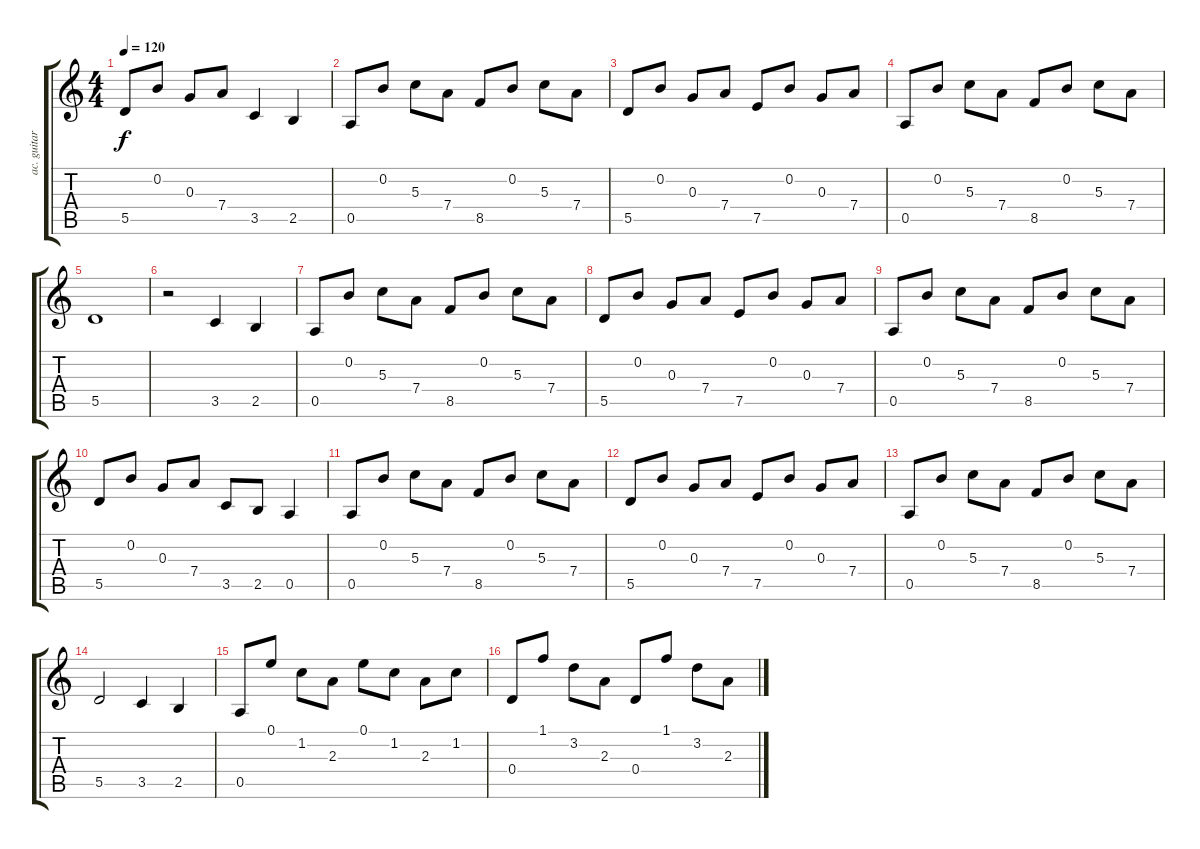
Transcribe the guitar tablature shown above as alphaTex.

\track ("ac. guitar1" "ac. guitar") {instrument acousticguitarsteel}
\staff {score tabs}
\tuning (E4 B3 G3 D3 A2 E2) {hide}
\ts (4 4)
\tempo 120
\clef g2
\ks c
5.5.8{dy f} 0.2.8 0.3.8 7.4.8 3.5.4 2.5.4 |
0.5.8 0.2.8 5.3.8 7.4.8 8.5.8 0.2.8 5.3.8 7.4.8 |
5.5.8 0.2.8 0.3.8 7.4.8 7.5.8 0.2.8 0.3.8 7.4.8 |
0.5.8 0.2.8 5.3.8 7.4.8 8.5.8 0.2.8 5.3.8 7.4.8 |
5.5.1 |
r.2 3.5.4 2.5.4 |
0.5.8 0.2.8 5.3.8 7.4.8 8.5.8 0.2.8 5.3.8 7.4.8 |
5.5.8 0.2.8 0.3.8 7.4.8 7.5.8 0.2.8 0.3.8 7.4.8 |
0.5.8 0.2.8 5.3.8 7.4.8 8.5.8 0.2.8 5.3.8 7.4.8 |
5.5.8 0.2.8 0.3.8 7.4.8 3.5.8 2.5.8 0.5.4 |
0.5.8 0.2.8 5.3.8 7.4.8 8.5.8 0.2.8 5.3.8 7.4.8 |
5.5.8 0.2.8 0.3.8 7.4.8 7.5.8 0.2.8 0.3.8 7.4.8 |
0.5.8 0.2.8 5.3.8 7.4.8 8.5.8 0.2.8 5.3.8 7.4.8 |
5.5.2 3.5.4 2.5.4 |
0.5.8 0.1.8 1.2.8 2.3.8 0.1.8 1.2.8 2.3.8 1.2.8 |
0.4.8 1.1.8 3.2.8 2.3.8 0.4.8 1.1.8 3.2.8 2.3.8
